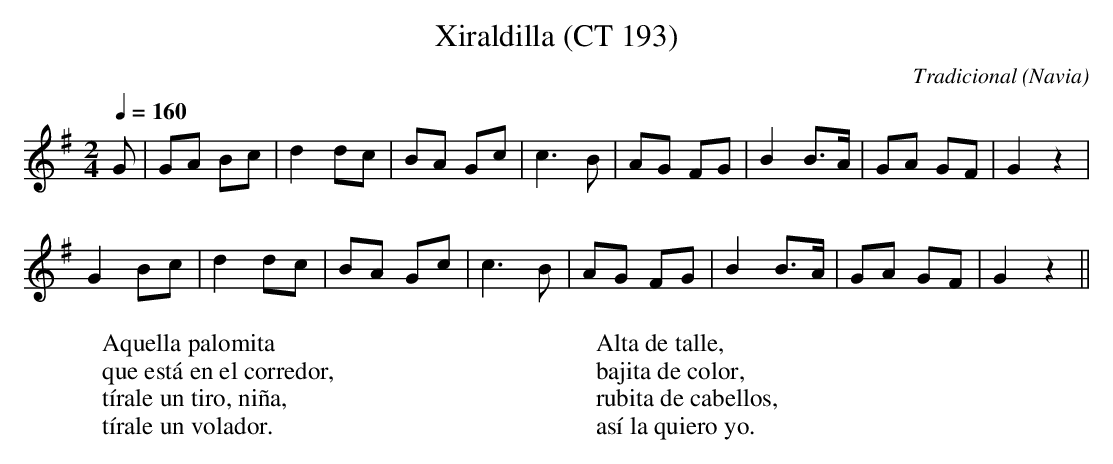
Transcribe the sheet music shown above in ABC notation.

X:1
T:Xiraldilla (CT 193)
C:Tradicional
O:Navia
M:2/4
L:1/8
Q:1/4=160
W:Aquella palomita
W:que está en el corredor,
W:tírale un tiro, niña,
W:tírale un volador.
W:
W:Alta de talle,
W:bajita de color,
W:rubita de cabellos,
W:así la quiero yo.
K:G
G|GA Bc|d2 dc|BA Gc|c3 B|AG FG|B2 B>A|GA GF|G2 z2|
G2 Bc|d2 dc|BA Gc|c3 B|AG FG|B2 B>A|GA GF|G2 z2||
